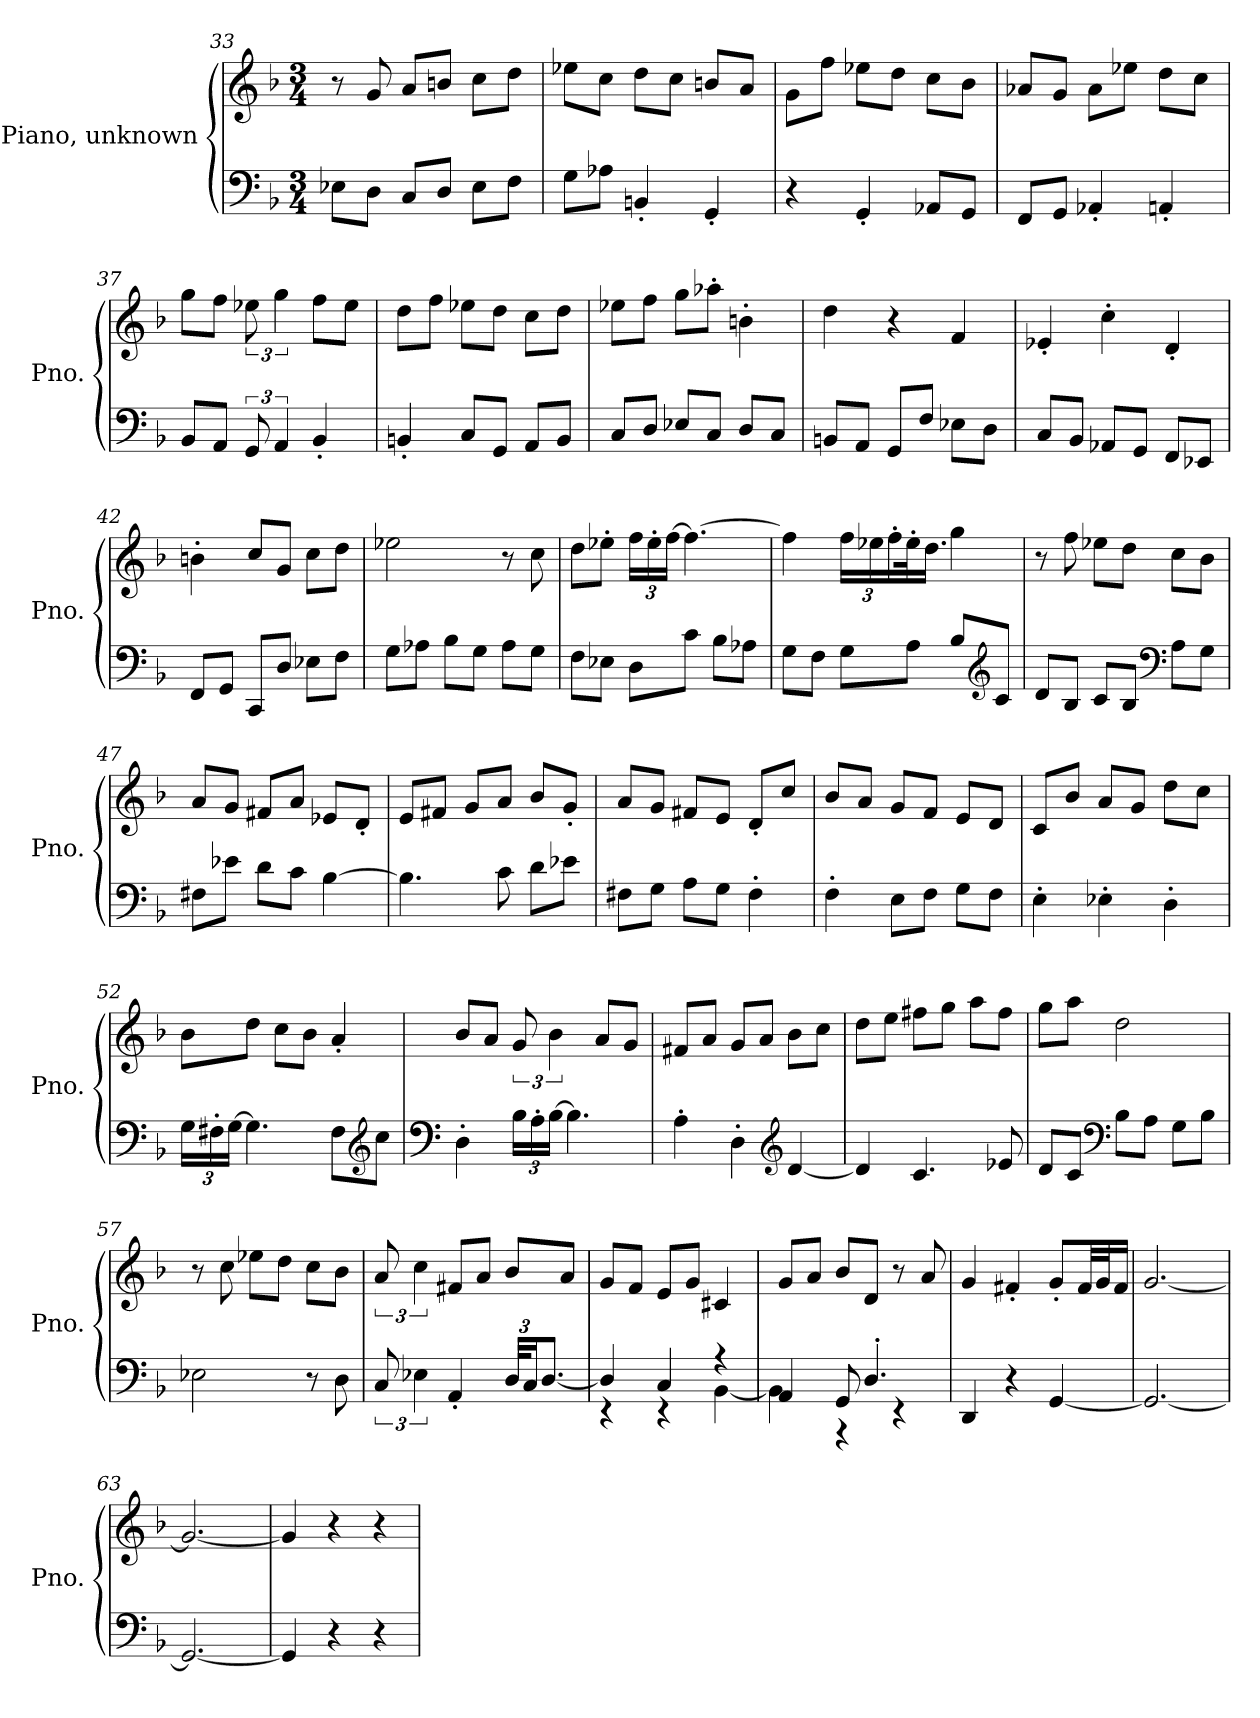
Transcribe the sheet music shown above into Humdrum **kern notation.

**kern	**kern
*part1	*part1
*staff2	*staff1
*I"Piano, unknown	*
*I'Pno.	*
*clefF4	*clefG2
*k[b-]	*k[b-]
*M3/4	*M3/4
=33	=33
8E-X\L	8r
8D\J	8g/
8C/L	8a/L
8D/J	8bn/J
8E-\L	8cc\L
8F\J	8dd\J
!!LO:LB:g=z
=34	=34
8G\L	8ee-X\L
8A-X\J	8cc\J
4BBn'/	8dd\L
.	8cc\J
4GG'/	8bn/L
.	8a/J
=35	=35
4r	8g\L
.	8ff\J
4GG'/	8ee-X\L
.	8dd\J
8AA-X/L	8cc\L
8GG/J	8b-\J
=36	=36
8FF/L	8a-X/L
8GG/J	8g/J
4AA-X'/	8a-\L
.	8ee-X\J
4AAn'/	8dd\L
.	8cc\J
=37	=37
8BB-/L	8gg\L
8AA/J	8ff\J
12GG/	12ee-X\
6AA/	6gg\
4BB-'/	8ff\L
.	8ee-\J
=38	=38
4BBn'/	8dd\L
.	8ff\J
8C/L	8ee-X\L
8GG/J	8dd\J
8AA/L	8cc\L
8BB/J	8dd\J
!!LO:LB:g=z
=39	=39
8C/L	8ee-X\L
8D/J	8ff\J
8E-X/L	8gg\L
8C/J	8aa-X'\J
8D/L	4bn'\
8C/J	.
=40	=40
8BBn/L	4dd\
8AA/J	.
8GG/L	4r
8F/J	.
8E-X\L	4f/
8D\J	.
=41	=41
8C/L	4e-X'/
8BB-/J	.
8AA-X/L	4cc'\
8GG/J	.
8FF/L	4d'/
8EE-X/J	.
=42	=42
8FF/L	4bn'\
8GG/J	.
8CC/L	8cc/L
8D/J	8g/J
8E-X\L	8cc\L
8F\J	8dd\J
=43	=43
8G\L	2ee-X\
8A-X\J	.
8B-\L	.
8G\J	.
8A-\L	8r
8G\J	8cc\
!!LO:LB:g=z
=44	=44
8F\L	8dd\L
8E-X\J	8ee-X'\J
*	*Xbrackettup
8D\L	24ff\LL
.	24ee-'\
.	[24ff\JJ
8c\J	4.ff\_
8B-\L	.
8A-X\J	.
=45	=45
8G\L	4ff\]
8F\J	.
8G\L	24ff\LL
.	24ee-X\
.	24ff'\
8A\J	32ee-'\K
.	16.dd\JJ
8B-/L	4gg\
*clefG2	*
8c/J	.
=46	=46
8d/L	8r
8B-/J	8ff\
8c/L	8ee-X\L
8B-/J	8dd\J
*clefF4	*
8A\L	8cc\L
8G\J	8b-\J
=47	=47
8F#X\L	8a/L
8e-X\J	8g/J
8d\L	8f#X/L
8c\J	8a/J
[4B-\	8e-X/L
.	8d'/J
!!LO:LB:g=z
=48	=48
4.B-\]	8e/L
.	8f#X/J
.	8g/L
8c\	8a/J
8d\L	8b-/L
8e-X\J	8g'/J
=49	=49
8F#X\L	8a/L
8G\J	8g/J
8A\L	8f#X/L
8G\J	8e/J
4F#'\	8d'/L
.	8cc/J
=50	=50
4F'\	8b-/L
.	8a/J
8E\L	8g/L
8F\J	8f/J
8G\L	8e/L
8F\J	8d/J
=51	=51
4E'\	8c/L
.	8b-/J
4E-X'\	8a/L
.	8g/J
4D'\	8dd\L
.	8cc\J
=52	=52
*Xbrackettup	*
24G\LL	8b-\L
24F#X'\	.
[24G\JJ	.
4.G\]	8dd\J
.	8cc\L
.	8b-\J
8F#\L	4a'/
*clefG2	*
8cc\J	.
!!LO:LB:g=z
=53	=53
*clefF4	*
4D'\	8b-/L
.	8a/J
*	*brackettup
24B-\LL	12g/
24A'\	.
[24B-\JJ	6b-\
4.B-\]	.
.	8a/L
.	8g/J
=54	=54
4A'\	8f#X/L
.	8a/J
4D'\	8g/L
.	8a/J
*clefG2	*
[4d/	8b-\L
.	8cc\J
=55	=55
4d/]	8dd\L
.	8ee\J
4.c/	8ff#X\L
.	8gg\J
.	8aa\L
8e-X/	8ff#\J
=56	=56
8d/L	8gg\L
8c/J	8aa\J
*clefF4	*
8B-\L	2dd\
8A\J	.
8G\L	.
8B-\J	.
=57	=57
2E-X\	8r
.	8cc\
.	8ee-X\L
.	8dd\J
8r	8cc\L
8D\	8b-\J
!!LO:PB:g=z
=58	=58
*brackettup	*
12C/	12a/
6E-X\	6cc\
4AA'/	8f#X/L
.	8a/J
*Xbrackettup	*
48D/KLL	8b-/L
24C/J	.
[8.D/J	.
.	8a/J
=59	=59
*^	*
4D/]	4r	8g/L
.	.	8f/J
4C/	4r	8e/L
.	.	8g/J
4r	[4BB-\	4c#X/
=60	=60	=60
4AA/	4BB-\]	8g/L
.	.	8a/J
8GG/	4r	8b-/L
4.D'/	.	8d/J
.	4r	8r
.	.	8a/
*v	*v	*
=61	=61
4DD/	4g/
4r	4f#X'/
[4GG/	8g'/L
.	32f#/LL
.	32g/J
.	16f#/JJ
=62	=62
2.GG/_	[2.g/
=63	=63
2.GG/_	2.g/_
=64	=64
4GG/]	4g/]
4r	4r
4r	4r
=	=
*-	*-
